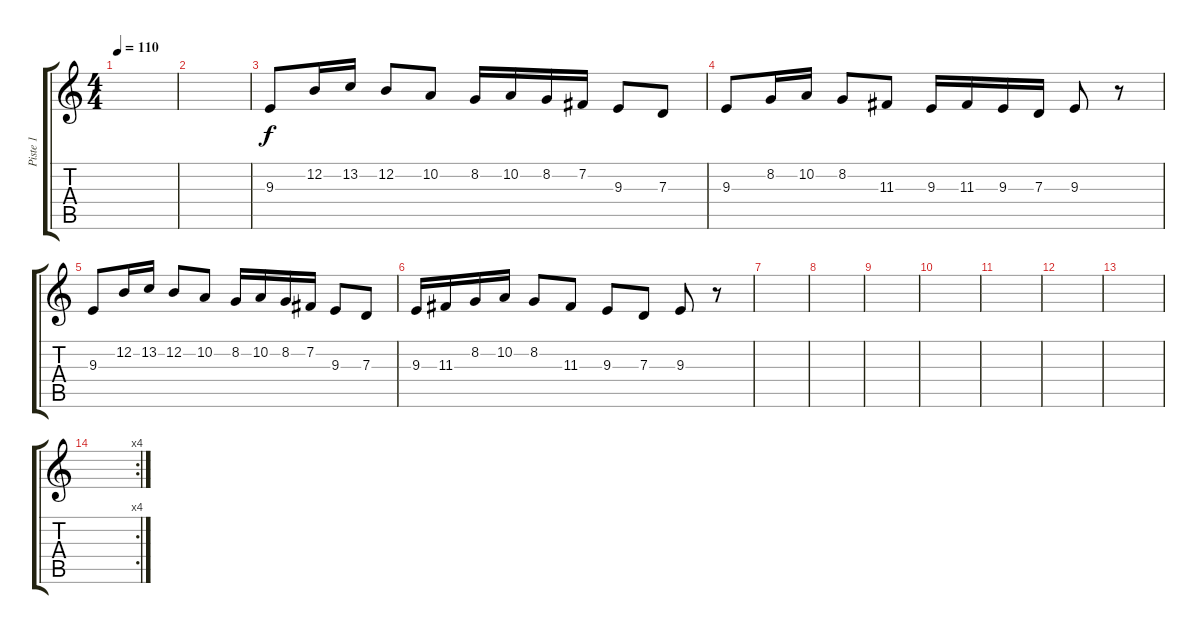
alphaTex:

\track ("Piste 1" "Piste 1") {instrument oboe}
\staff {score tabs}
\tuning (E4 B3 G3 D3 A2 E2) {hide}
\ts (4 4)
\tempo 110
\clef g2
\ks c
|
|
9.3.8 12.2.16 13.2.16 12.2.8 10.2.8 8.2.16 10.2.16 8.2.16 7.2.16 9.3.8 7.3.8 |
9.3.8 8.2.16 10.2.16 8.2.8 11.3.8 9.3.16 11.3.16 9.3.16 7.3.16 9.3.8 r.8 |
9.3.8 12.2.16 13.2.16 12.2.8 10.2.8 8.2.16 10.2.16 8.2.16 7.2.16 9.3.8 7.3.8 |
9.3.16 11.3.16 8.2.16 10.2.16 8.2.8 11.3.8 9.3.8 7.3.8 9.3.8 r.8 |
|
|
|
|
|
|
|
\rc 4
